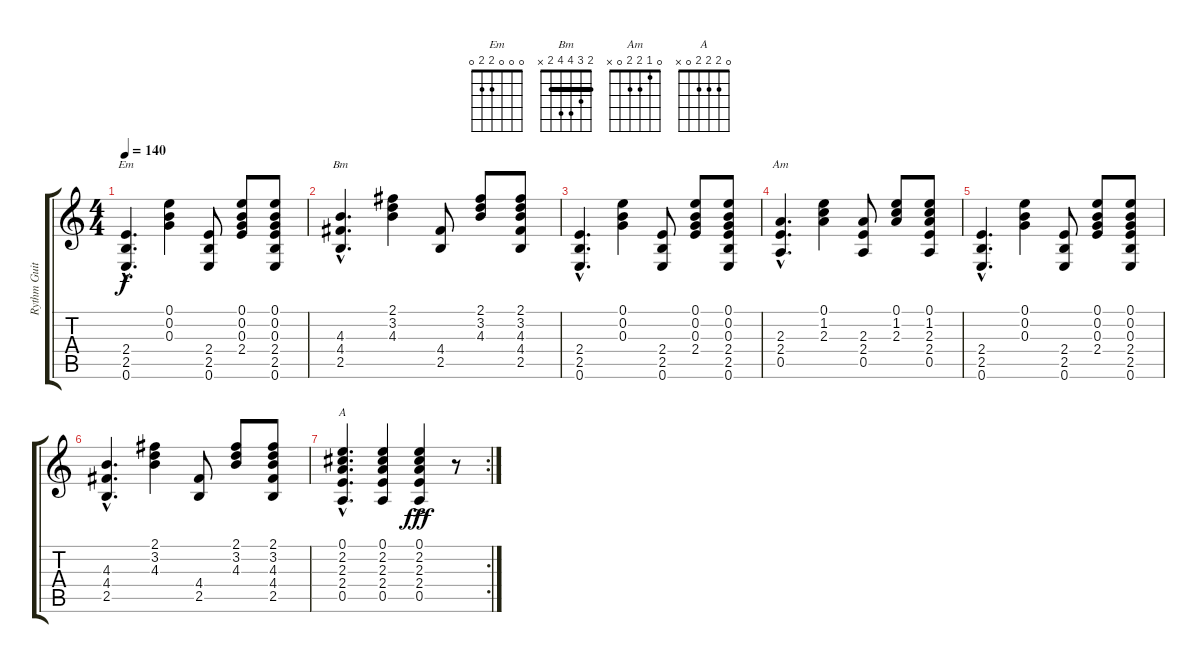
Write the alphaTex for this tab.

\track ("Rythm Guitar" "Rythm Guit") {instrument acousticguitarnylon}
\staff {score tabs}
\tuning (E4 B3 G3 D3 A2 E2) {hide}
\chord ("Em" 0 0 0 2 2 0)
\chord ("Bm" 2 3 4 4 2 x) {barre 2}
\chord ("Am" 0 1 2 2 0 x)
\chord ("A" 0 2 2 2 0 x)
\ts (4 4)
\tempo 140
\clef g2
\ks c
(2.4{hac} 2.5{hac} 0.6{hac}).4{d ch "Em" dy f} (0.1 0.2 0.3).4 (2.4 2.5 0.6).8 (0.1 0.2 0.3 2.4).8 (0.1 0.2 0.3 2.4 2.5 0.6).8 |
(4.3{hac} 4.4{hac} 2.5{hac}).4{d ch "Bm"} (2.1 3.2 4.3).4 (4.4 2.5).8 (2.1 3.2 4.3).8 (2.1 3.2 4.3 4.4 2.5).8 |
(2.4{hac} 2.5{hac} 0.6{hac}).4{d} (0.1 0.2 0.3).4 (2.4 2.5 0.6).8 (0.1 0.2 0.3 2.4).8 (0.1 0.2 0.3 2.4 2.5 0.6).8 |
(2.3{hac} 2.4{hac} 0.5{hac}).4{d ch "Am"} (0.1 1.2 2.3).4 (2.3 2.4 0.5).8 (0.1 1.2 2.3).8 (0.1 1.2 2.3 2.4 0.5).8 |
(2.4{hac} 2.5{hac} 0.6{hac}).4{d} (0.1 0.2 0.3).4 (2.4 2.5 0.6).8 (0.1 0.2 0.3 2.4).8 (0.1 0.2 0.3 2.4 2.5 0.6).8 |
(4.3{hac} 4.4{hac} 2.5{hac}).4{d} (2.1 3.2 4.3).4 (4.4 2.5).8 (2.1 3.2 4.3).8 (2.1 3.2 4.3 4.4 2.5).8 |
\rc 2
(0.1{hac} 2.2{hac} 2.3{hac} 2.4{hac} 0.5{hac}).4{d ch "A"} (0.1 2.2 2.3 2.4 0.5).4 (0.1{ac} 2.2{ac} 2.3{ac} 2.4{ac} 0.5{ac}).4{dy fff} r.8
